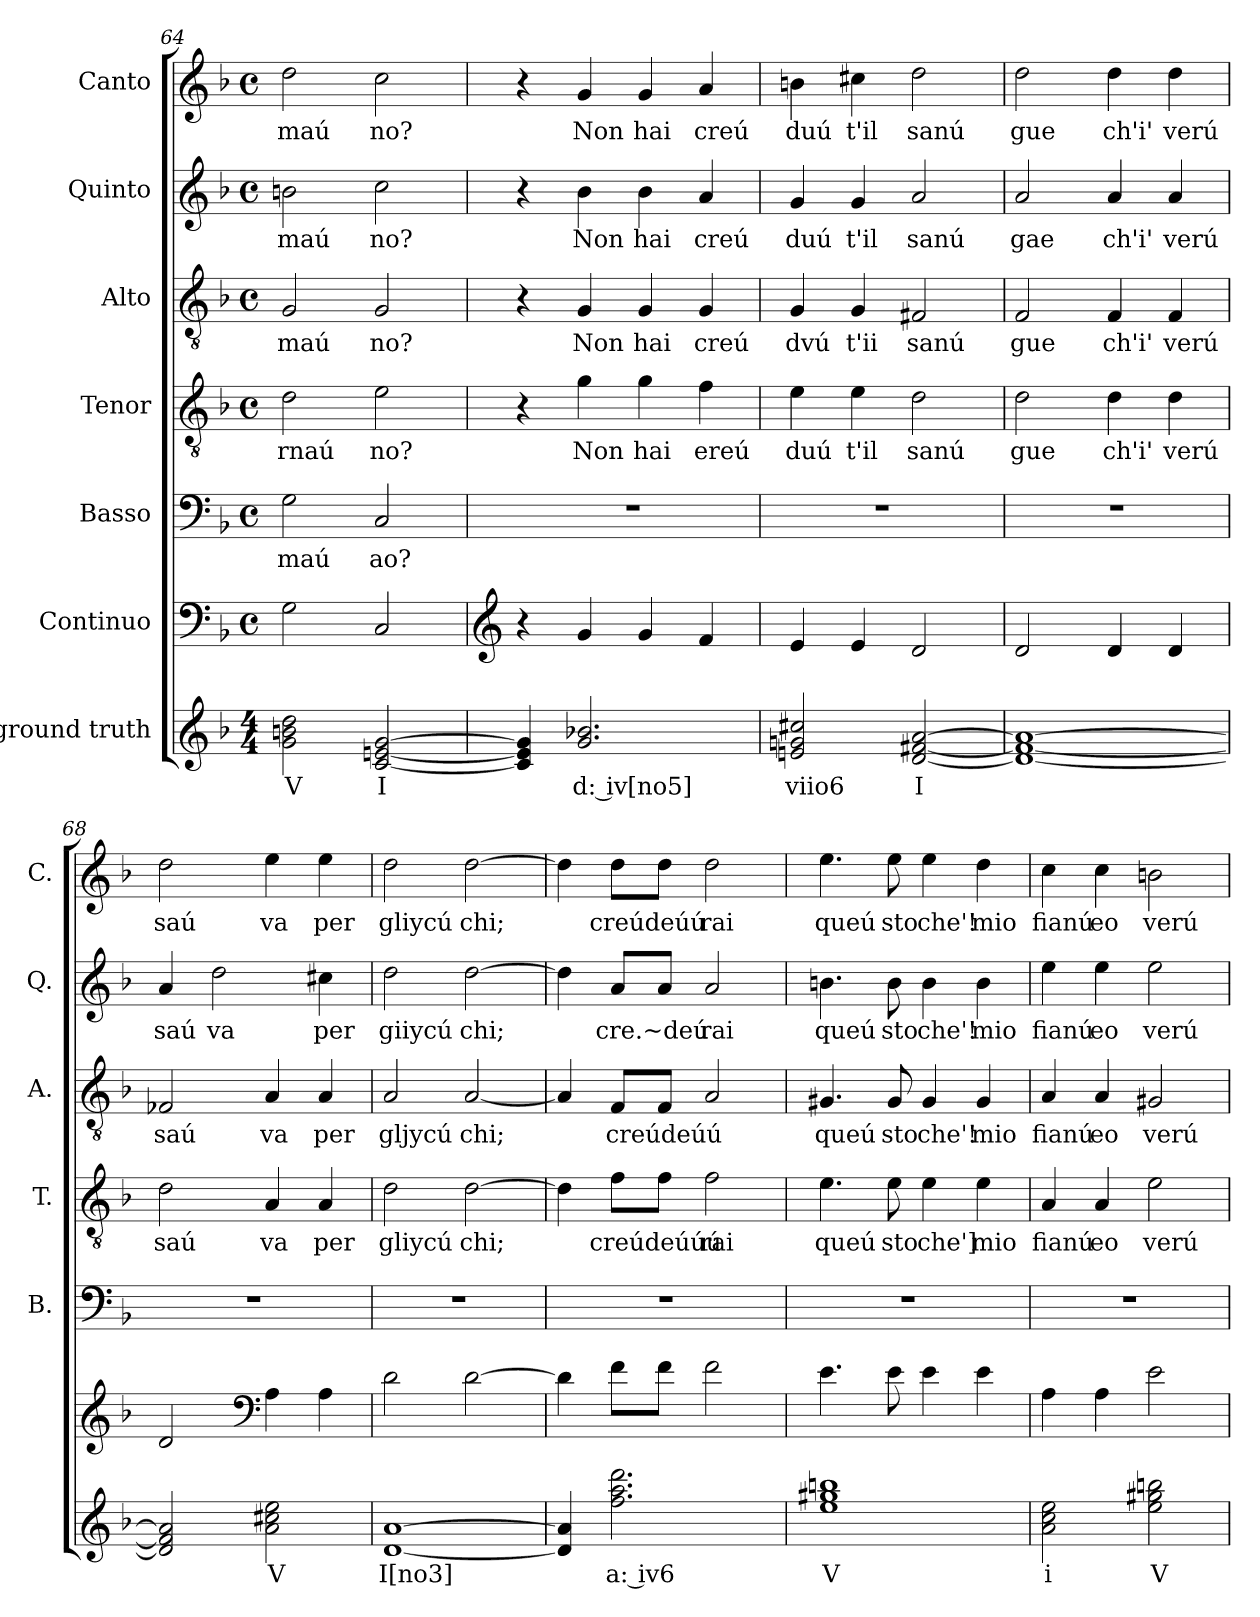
**kern	**text	**kern	**kern	**text	**kern	**text	**kern	**text	**kern	**text	**kern	**text
*part7	*part7	*part6	*part5	*part5	*part4	*part4	*part3	*part3	*part2	*part2	*part1	*part1
*staff7	*staff7	*staff6	*staff5	*staff5	*staff4	*staff4	*staff3	*staff3	*staff2	*staff2	*staff1	*staff1
*I"ground truth	*	*I"Continuo	*I"Basso	*	*I"Tenor	*	*I"Alto	*	*I"Quinto	*	*I"Canto	*
*	*	*	*I'B.	*	*I'T.	*	*I'A.	*	*I'Q.	*	*I'C.	*
*	*	*clefF4	*clefF4	*	*clefGv2	*	*clefGv2	*	*clefG2	*	*clefG2	*
*k[b-]	*	*k[b-]	*k[b-]	*	*k[b-]	*	*k[b-]	*	*k[b-]	*	*k[b-]	*
*	*	*F:	*F:	*	*F:	*	*F:	*	*F:	*	*F:	*
*M4/4	*	*M4/4	*M4/4	*	*M4/4	*	*M4/4	*	*M4/4	*	*M4/4	*
*	*	*met(c)	*met(c)	*	*met(c)	*	*met(c)	*	*met(c)	*	*met(c)	*
=64	=64	=64	=64	=64	=64	=64	=64	=64	=64	=64	=64	=64
!	!	!	!	!LO:LY:b	!	!	!	!	!	!	!	!
!	!	!	!	!	!	!LO:LY:b	!	!	!	!	!	!
!	!	!	!	!	!	!	!	!LO:LY:b	!	!	!	!
!	!	!	!	!	!	!	!	!	!	!LO:LY:b	!	!
!	!	!	!	!	!	!	!	!	!	!	!	!LO:LY:b
2g 2bn 2dd	V	2G\	2G\	maú	2d\	rnaú	2G/	maú	2bn\	maú	2dd\	maú
!	!	!	!	!LO:LY:b	!	!	!	!	!	!	!	!
!	!	!	!	!	!	!LO:LY:b	!	!	!	!	!	!
!	!	!	!	!	!	!	!	!LO:LY:b	!	!	!	!
!	!	!	!	!	!	!	!	!	!	!LO:LY:b	!	!
!	!	!	!	!	!	!	!	!	!	!	!	!LO:LY:b
[2c [2en [2g	I	2C/	2C/	ao?	2e\	no?	2G/	no?	2cc\	no?	2cc\	no?
=65	=65	=65	=65	=65	=65	=65	=65	=65	=65	=65	=65	=65
*	*	*clefG2	*	*	*	*	*	*	*	*	*	*
4c] 4en] 4g]	.	4r	1r	.	4r	.	4r	.	4r	.	4r	.
!	!	!	!	!	!	!LO:LY:b	!	!	!	!	!	!
!	!	!	!	!	!	!	!	!LO:LY:b	!	!	!	!
!	!	!	!	!	!	!	!	!	!	!LO:LY:b	!	!
!	!	!	!	!	!	!	!	!	!	!	!	!LO:LY:b
2.g 2.b-X	d: iv[no5]	4g/	.	.	4g\	Non	4G/	Non	4b-\	Non	4g/	Non
!	!	!	!	!	!	!LO:LY:b	!	!	!	!	!	!
!	!	!	!	!	!	!	!	!LO:LY:b	!	!	!	!
!	!	!	!	!	!	!	!	!	!	!LO:LY:b	!	!
!	!	!	!	!	!	!	!	!	!	!	!	!LO:LY:b
.	.	4g/	.	.	4g\	hai	4G/	hai	4b-\	hai	4g/	hai
!	!	!	!	!	!	!LO:LY:b	!	!	!	!	!	!
!	!	!	!	!	!	!	!	!LO:LY:b	!	!	!	!
!	!	!	!	!	!	!	!	!	!	!LO:LY:b	!	!
!	!	!	!	!	!	!	!	!	!	!	!	!LO:LY:b
.	.	4f/	.	.	4f\	ereú	4G/	creú	4a/	creú	4a/	creú
!!LO:PB:g=z
=66	=66	=66	=66	=66	=66	=66	=66	=66	=66	=66	=66	=66
!	!	!	!	!	!	!LO:LY:b	!	!	!	!	!	!
!	!	!	!	!	!	!	!	!LO:LY:b	!	!	!	!
!	!	!	!	!	!	!	!	!	!	!LO:LY:b	!	!
!	!	!	!	!	!	!	!	!	!	!	!	!LO:LY:b
2en 2gn 2cc#X	viio6	4e/	1r	.	4e\	duú	4G/	dvú	4g/	duú	4bn\	duú
!	!	!	!	!	!	!LO:LY:b	!	!	!	!	!	!
!	!	!	!	!	!	!	!	!LO:LY:b	!	!	!	!
!	!	!	!	!	!	!	!	!	!	!LO:LY:b	!	!
!	!	!	!	!	!	!	!	!	!	!	!	!LO:LY:b
.	.	4e/	.	.	4e\	t'il	4G/	t'ii	4g/	t'il	4cc#X\	t'il
!	!	!	!	!	!	!LO:LY:b	!	!	!	!	!	!
!	!	!	!	!	!	!	!	!LO:LY:b	!	!	!	!
!	!	!	!	!	!	!	!	!	!	!LO:LY:b	!	!
!	!	!	!	!	!	!	!	!	!	!	!	!LO:LY:b
[2d [2f#X [2a	I	2d/	.	.	2d\	sanú	2F#X/	sanú	2a/	sanú	2dd\	sanú
=67	=67	=67	=67	=67	=67	=67	=67	=67	=67	=67	=67	=67
!	!	!	!	!	!	!LO:LY:b	!	!	!	!	!	!
!	!	!	!	!	!	!	!	!LO:LY:b	!	!	!	!
!	!	!	!	!	!	!	!	!	!	!LO:LY:b	!	!
!	!	!	!	!	!	!	!	!	!	!	!	!LO:LY:b
1d_ 1f#_ 1a_	.	2d/	1r	.	2d\	gue	2F/	gue	2a/	gae	2dd\	gue
!	!	!	!	!	!	!LO:LY:b	!	!	!	!	!	!
!	!	!	!	!	!	!	!	!LO:LY:b	!	!	!	!
!	!	!	!	!	!	!	!	!	!	!LO:LY:b	!	!
!	!	!	!	!	!	!	!	!	!	!	!	!LO:LY:b
.	.	4d/	.	.	4d\	ch'i'	4F/	ch'i'	4a/	ch'i'	4dd\	ch'i'
!	!	!	!	!	!	!LO:LY:b	!	!	!	!	!	!
!	!	!	!	!	!	!	!	!LO:LY:b	!	!	!	!
!	!	!	!	!	!	!	!	!	!	!LO:LY:b	!	!
!	!	!	!	!	!	!	!	!	!	!	!	!LO:LY:b
.	.	4d/	.	.	4d\	verú	4F/	verú	4a/	verú	4dd\	verú
=68	=68	=68	=68	=68	=68	=68	=68	=68	=68	=68	=68	=68
!	!	!	!	!	!	!LO:LY:b	!	!	!	!	!	!
!	!	!	!	!	!	!	!	!LO:LY:b	!	!	!	!
!	!	!	!	!	!	!	!	!	!	!LO:LY:b	!	!
!	!	!	!	!	!	!	!	!	!	!	!	!LO:LY:b
2d] 2f#] 2a]	.	2d/	1r	.	2d\	saú	2F-X/	saú	4a/	saú	2dd\	saú
!	!	!	!	!	!	!	!	!	!	!LO:LY:b	!	!
.	.	.	.	.	.	.	.	.	2dd\	va	.	.
*	*	*clefF4	*	*	*	*	*	*	*	*	*	*
!	!	!	!	!	!	!LO:LY:b	!	!	!	!	!	!
!	!	!	!	!	!	!	!	!LO:LY:b	!	!	!	!
!	!	!	!	!	!	!	!	!	!	!	!	!LO:LY:b
2a 2cc#X 2ee	V	4A\	.	.	4A/	va	4A/	va	.	.	4ee\	va
!	!	!	!	!	!	!LO:LY:b	!	!	!	!	!	!
!	!	!	!	!	!	!	!	!LO:LY:b	!	!	!	!
!	!	!	!	!	!	!	!	!	!	!LO:LY:b	!	!
!	!	!	!	!	!	!	!	!	!	!	!	!LO:LY:b
.	.	4A\	.	.	4A/	per	4A/	per	4cc#X\	per	4ee\	per
=69	=69	=69	=69	=69	=69	=69	=69	=69	=69	=69	=69	=69
!	!	!	!	!	!	!LO:LY:b	!	!	!	!	!	!
!	!	!	!	!	!	!	!	!LO:LY:b	!	!	!	!
!	!	!	!	!	!	!	!	!	!	!LO:LY:b	!	!
!	!	!	!	!	!	!	!	!	!	!	!	!LO:LY:b
[1d [1a	I[no3]	2d\	1r	.	2d\	gliycú	2A/	gljycú	2dd\	giiycú	2dd\	gliycú
!	!	!	!	!	!	!LO:LY:b	!	!	!	!	!	!
!	!	!	!	!	!	!	!	!LO:LY:b	!	!	!	!
!	!	!	!	!	!	!	!	!	!	!LO:LY:b	!	!
!	!	!	!	!	!	!	!	!	!	!	!	!LO:LY:b
.	.	[2d\	.	.	[2d\	chi;	[2A/	chi;	[2dd\	chi;	[2dd\	chi;
=70	=70	=70	=70	=70	=70	=70	=70	=70	=70	=70	=70	=70
4d] 4a]	.	4d\]	1r	.	4d\]	.	4A/]	.	4dd\]	.	4dd\]	.
!	!	!	!	!	!	!LO:LY:b	!	!	!	!	!	!
!	!	!	!	!	!	!	!	!LO:LY:b	!	!	!	!
!	!	!	!	!	!	!	!	!	!	!LO:LY:b	!	!
!	!	!	!	!	!	!	!	!	!	!	!	!LO:LY:b
2.ff 2.aa 2.ddd	a: iv6	8f\L	.	.	8f\L	creúdeúúú	8F/L	creúdeúú	8a/L	cre.~deú	8dd\L	creúdeúú
.	.	8f\J	.	.	8f\J	.	8F/J	.	8a/J	.	8dd\J	.
!	!	!	!	!	!	!LO:LY:b	!	!	!	!	!	!
!	!	!	!	!	!	!	!	!	!	!LO:LY:b	!	!
!	!	!	!	!	!	!	!	!	!	!	!	!LO:LY:b
.	.	2f\	.	.	2f\	rai	2A/	.	2a/	rai	2dd\	rai
=71	=71	=71	=71	=71	=71	=71	=71	=71	=71	=71	=71	=71
!	!	!	!	!	!	!LO:LY:b	!	!	!	!	!	!
!	!	!	!	!	!	!	!	!LO:LY:b	!	!	!	!
!	!	!	!	!	!	!	!	!	!	!LO:LY:b	!	!
!	!	!	!	!	!	!	!	!	!	!	!	!LO:LY:b
1ee 1gg#X 1bbn	V	4.e\	1r	.	4.e\	queú	4.G#X/	queú	4.bn\	queú	4.ee\	queú
!	!	!	!	!	!	!LO:LY:b	!	!	!	!	!	!
!	!	!	!	!	!	!	!	!LO:LY:b	!	!	!	!
!	!	!	!	!	!	!	!	!	!	!LO:LY:b	!	!
!	!	!	!	!	!	!	!	!	!	!	!	!LO:LY:b
.	.	8e\	.	.	8e\	sto	8G#/	sto	8b\	sto	8ee\	sto
!	!	!	!	!	!	!LO:LY:b	!	!	!	!	!	!
!	!	!	!	!	!	!	!	!LO:LY:b	!	!	!	!
!	!	!	!	!	!	!	!	!	!	!LO:LY:b	!	!
!	!	!	!	!	!	!	!	!	!	!	!	!LO:LY:b
.	.	4e\	.	.	4e\	che']	4G#/	che'!	4b\	che'!	4ee\	che'!
!	!	!	!	!	!	!LO:LY:b	!	!	!	!	!	!
!	!	!	!	!	!	!	!	!LO:LY:b	!	!	!	!
!	!	!	!	!	!	!	!	!	!	!LO:LY:b	!	!
!	!	!	!	!	!	!	!	!	!	!	!	!LO:LY:b
.	.	4e\	.	.	4e\	mio	4G#/	mio	4b\	mio	4dd\	mio
!!LO:LB:g=z
=72	=72	=72	=72	=72	=72	=72	=72	=72	=72	=72	=72	=72
!	!	!	!	!	!	!LO:LY:b	!	!	!	!	!	!
!	!	!	!	!	!	!	!	!LO:LY:b	!	!	!	!
!	!	!	!	!	!	!	!	!	!	!LO:LY:b	!	!
!	!	!	!	!	!	!	!	!	!	!	!	!LO:LY:b
2a 2cc 2ee	i	4A\	1r	.	4A/	fianú	4A/	fianú	4ee\	fianú	4cc\	fianú
!	!	!	!	!	!	!LO:LY:b	!	!	!	!	!	!
!	!	!	!	!	!	!	!	!LO:LY:b	!	!	!	!
!	!	!	!	!	!	!	!	!	!	!LO:LY:b	!	!
!	!	!	!	!	!	!	!	!	!	!	!	!LO:LY:b
.	.	4A\	.	.	4A/	eo	4A/	eo	4ee\	eo	4cc\	eo
!	!	!	!	!	!	!LO:LY:b	!	!	!	!	!	!
!	!	!	!	!	!	!	!	!LO:LY:b	!	!	!	!
!	!	!	!	!	!	!	!	!	!	!LO:LY:b	!	!
!	!	!	!	!	!	!	!	!	!	!	!	!LO:LY:b
2ee 2gg#X 2bbn	V	2e\	.	.	2e\	verú	2G#X/	verú	2ee\	verú	2bn\	verú
=	=	=	=	=	=	=	=	=	=	=	=	=
*-	*-	*-	*-	*-	*-	*-	*-	*-	*-	*-	*-	*-
